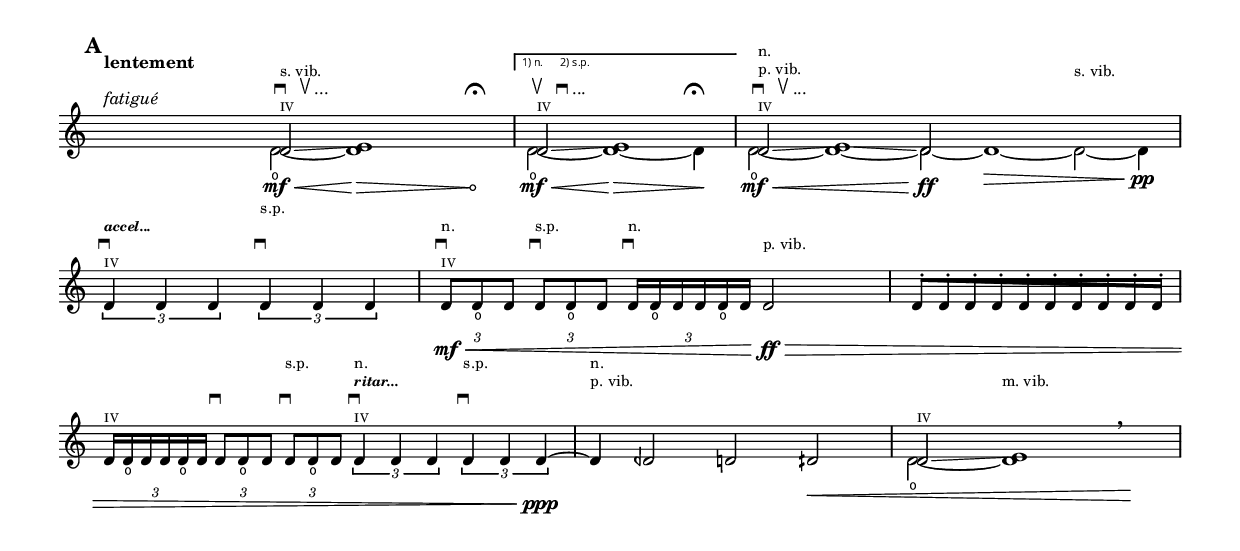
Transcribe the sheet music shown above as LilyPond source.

% Do not edit this file; it is automatically
% generated from Documentation/snippets/new
% This file is in the public domain.
%% Note: this file works from version 2.12.0
% #!lilypond lcp-extract.ly -*- coding: utf-8; -*-

%%%
%%% les-cinq-pieds:
%%% extract for the lilypond documentaton project
%%%

%% Title:	Les cinq pieds
%% Composer: 	David Séverin
%% Date:	Juillet 2007
%% Instrument:	Violon Solo
%% Dedication:	A mon épouse Lívia De Souza Vidal
%% Additional:	avec l'aide de Krzysztof Wagenaar

%% Statement:

%% Here by, I, the composer, agree that this extract of my composition
%% be in the public domain and can be part of, used and presented in
%% the LilyPond Documention Project.

%% Statement Date: Octber the 9th, 2008


\header {
  lsrtags = "headwords"
  texidoc = ""
  doctitle = "headword"
} % begin verbatim



\version "2.13.29"
#(set-global-staff-size 15)

%%%
%%% Abreviations
%%%

db         = \markup { \musicglyph #"scripts.downbow" }
dub        = \markup { \line { \musicglyph #"scripts.downbow" " " \musicglyph #"scripts.upbow" } }
dubetc     = \markup { \line { \musicglyph #"scripts.downbow" " " \musicglyph #"scripts.upbow" "..." } }

ub         = \markup { \musicglyph #"scripts.upbow" }
udb        = \markup { \line { \musicglyph #"scripts.upbow" " " \musicglyph #"scripts.downbow" } }
udbetc     = \markup { \line { \musicglyph #"scripts.upbow" " " \musicglyph #"scripts.downbow" "..." } }

fermaTa    = \markup \musicglyph #"scripts.ufermata"

accel   = \markup \tiny \italic \bold "accel..."
ritar   = \markup \tiny \italic \bold "ritar..."

ignore     = \override NoteColumn #'ignore-collision = ##t


%%
%% Strings
%%

svib           = \markup \small "s. vib."
pvib           = \markup \small "p. vib."
mvib           = \markup \small "m. vib."
sulp           = \markup \small "s.p."
norm           = \markup \small "n."

quatre         = \markup \teeny "IV"


%%
%% Shifting Notes
%%

shift      = \once \override NoteColumn #'force-hshift = #0.9
shifta     = \once \override NoteColumn #'force-hshift = #1.2
shiftb     = \once \override NoteColumn #'force-hshift = #1.4


%%
%% Hairpin
%%

% aniente        = "a niente"
aniente        = \once \override Hairpin #'circled-tip = ##t


%%
%% Tuplets
%%

tupletbp       = \once \override Staff.TupletBracket #'padding = #2.25


%%
%% Flag [Note Head - Stem]
%%

noflag         = \once \override Stem #'flag-style = #'no-flag

%%%
%%% Functions
%%%

#(define-markup-command (colmark layout props args)
  (markup-list?)
  (let ((entries (cons (list '(baseline-skip . 2.3)) props)
       ))
   (interpret-markup layout entries
    (make-column-markup
     (map (lambda (arg)
	   (markup arg))
      (reverse args))))))


%%%
%%% Instruments
%%%

ViolinSolo = \relative c' {

  \voiceOne

  \set Score.markFormatter     =  #format-mark-box-numbers
  \override Score.VoltaBracket #'font-name                  = #"sans"
  \override Score.VoltaBracket #'extra-offset               = #'(0 . 1)
  \override SpacingSpanner     #'uniform-stretching         = ##t


  %% Measure 1
  \time 25/8
  \mark \default
  r2 ^\markup \colmark { \italic "fatigué" " " \bold "lentement"} r4 r r8
  <<
    { \shift d2 \glissando ^\markup \colmark { \quatre \dubetc \svib } \shifta e1 } \\
    { d2 \open \mf \< ~ \aniente d1  \! \> r4 r ^\markup \colmark { " " \fermaTa } \! }
  >>


  %% Measure 2
  \time 7/4
  \set Score.repeatCommands = #'((volta "1) n.      2) s.p."))
  <<
    { \shift d2 \glissando ^\markup \colmark { \quatre \udbetc } \shifta e1 } \\
    { d2 \open \mf \< ~ d1 \! \> ~ d4 ^\markup \colmark { " " \fermaTa } \! }
  >>
  \set Score.repeatCommands = #'((volta #f))


  %% Measure 3
  \time 15/4
  <<
    { \shift d2 \glissando ^\markup \colmark { \quatre \dubetc \pvib \norm } \shifta e1 \glissando d2 } \\
    { d2 \open \mf \< ~ d1 ~ d2 \ff  ~ d1 \> ~ d2 ^\markup \colmark { " " " " \svib } ~ d4 \pp}
  >>
  \break

  %% Measure 4
  \time 4/4
  \stemUp
  \tupletDown
  \times 2/3 { d4 ^\markup \colmark { \quatre \db \accel } d d }
  \times 2/3 { d4 ^\markup \colmark { " " \db " " \sulp } d d }



  %% Measure 5
  \time 5/4
  \tupletbp \times 2/3 { d8 \mf \< ^\markup \colmark { \quatre \db \norm } d _\open d }
  \tupletbp \times 2/3 { d8 ^\markup \colmark { " " \db \sulp } d _\open d }
  \tupletbp \times 2/3 { d16 ^\markup \colmark { " " \db \norm } d _\open d d d _\open d }
  d2 \ff ^\markup \colmark { " " \pvib } \>


  %% Measure 6
  \time 5/8
  \once \override Beam #'grow-direction = #RIGHT  % \featherDurations #(ly:make-moment 2 3)
  { d16 \staccato
    [ d \staccato d \staccato d \staccato d \staccato d \staccato d \staccato d \staccato d \staccato d \staccato]
  }
  \break


  %% Measure 7
  \time 7/4
  \tupletbp \times 2/3 { d16 ^\markup \colmark { \quatre } d _\open d d d _\open d }
  \tupletbp \times 2/3 { d8 ^\markup \colmark { " " \db } d _\open d }
  \tupletbp \times 2/3 { d8 ^\markup \colmark { " " \db " " \sulp } d _\open d }
  \times 2/3 { d4 ^\markup \colmark { \quatre \db \ritar \norm } d d }
  \times 2/3 { d4 ^\markup \colmark { " " \db " " \sulp } d d \ppp ~ }


  %% Measure 8
  d4 ^\markup \colmark { " " " " \pvib \norm }
  deh2 d dih \<


  %% Measure 9
  <<
    { \shift d2 \glissando ^\markup \colmark { \quatre } \shifta e1 } \\
    { d2 \open ~ d1  ^\markup \colmark { " " " " \mvib } }
  >>
  \breathe r4 \!

}


%%%
%%% Score
%%%

\score {

  <<
    \relative <<
      \new Staff \ViolinSolo
    >>

    \override Score.Rest #'transparent = ##t
    \set Score.defaultBarType          = "empty"
  >>

  \layout  {
    indent       = 0.0
    \context {
      \Staff
      \remove "Time_signature_engraver"
    }
    \context {
      \Score
      \remove "Bar_number_engraver"
    }
  }
}
